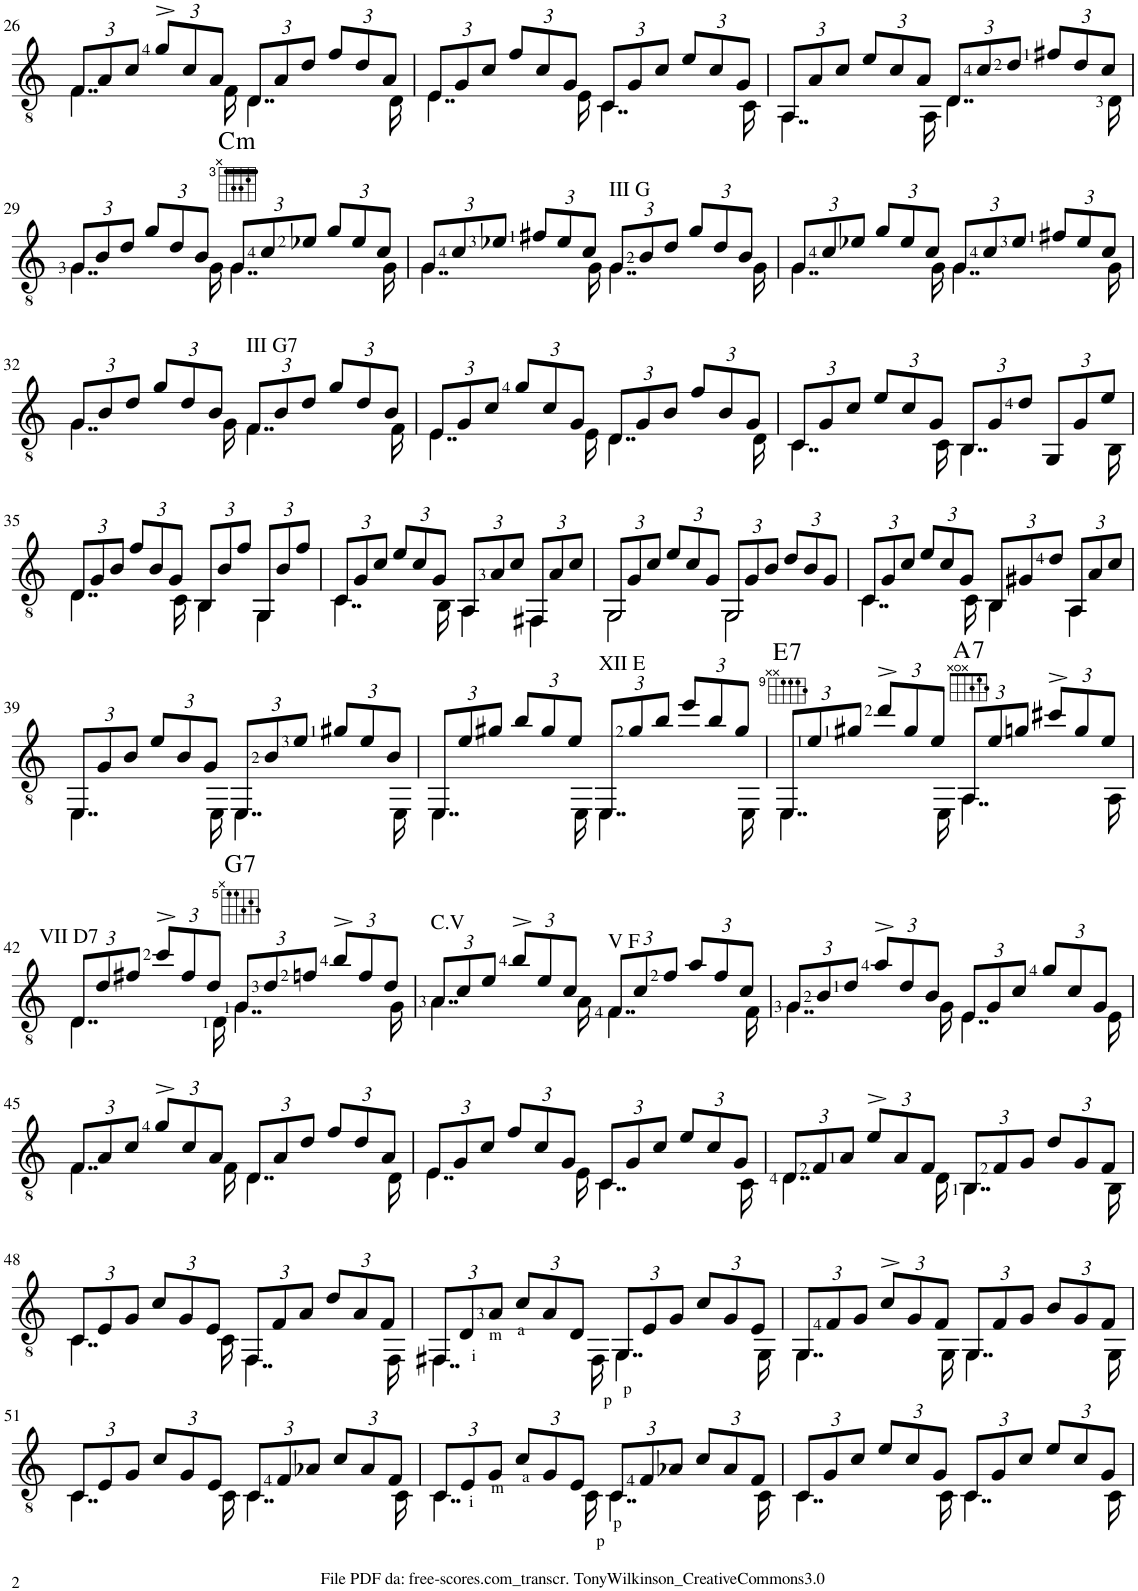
**kern	**harte
*part1	*part1
*staff1	*
*I"Guitar	*
*I'Guit.	*
!!LO:PB:g=z
*clefGv2	*
*k[]	*
*M4/4	*
*Xbrackettup	*
=26	=26
*^	*
12F/L	4..F\	.
12A/	.	.
12c/J	.	.
12g^/L	.	.
12c/	.	.
12A/J	.	.
.	16F\	.
12D/L	4..D\	.
12A/	.	.
12d/J	.	.
12f/L	.	.
12d/	.	.
12A/J	.	.
.	16D\	.
=27	=27	=27
12E/L	4..E\	.
12G/	.	.
12c/J	.	.
12f/L	.	.
12c/	.	.
12G/J	.	.
.	16E\	.
12C/L	4..C\	.
12G/	.	.
12c/J	.	.
12e/L	.	.
12c/	.	.
12G/J	.	.
.	16C\	.
=28	=28	=28
12AA/L	4..AA\	.
12A/	.	.
12c/J	.	.
12e/L	.	.
12c/	.	.
12A/J	.	.
.	16AA\	.
12D/L	4..D\	.
12c/	.	.
12d/J	.	.
12f#X/L	.	.
12d/	.	.
12c/J	.	.
.	16D\	.
!!LO:LB:g=z	!!
=29	=29	=29
12G/L	4..G\	.
12B/	.	.
12d/J	.	.
12g/L	.	.
12d/	.	.
12B/J	.	.
.	16G\	.
!	!	!LO:H:kt=m
12G/L	4..G\	C:min
12c/	.	.
12e-X/J	.	.
12g/L	.	.
12e-/	.	.
12c/J	.	.
.	16G\	.
=30	=30	=30
12G/L	4..G\	.
12c/	.	.
12e-X/J	.	.
12f#X/L	.	.
12e-/	.	.
12c/J	.	.
.	16G\	.
!LO:TX:a:t=III G	!	!
12G/L	4..G\	.
12B/	.	.
12d/J	.	.
12g/L	.	.
12d/	.	.
12B/J	.	.
.	16G\	.
=31	=31	=31
12G/L	4..G\	.
12c/	.	.
12e-X/J	.	.
12g/L	.	.
12e-/	.	.
12c/J	.	.
.	16G\	.
12G/L	4..G\	.
12c/	.	.
12e-/J	.	.
12f#X/L	.	.
12e-/	.	.
12c/J	.	.
.	16G\	.
!!LO:LB:g=z	!!
=32	=32	=32
12G/L	4..G\	.
12B/	.	.
12d/J	.	.
12g/L	.	.
12d/	.	.
12B/J	.	.
.	16G\	.
!LO:TX:a:t=III G7	!	!
12F/L	4..F\	.
12B/	.	.
12d/J	.	.
12g/L	.	.
12d/	.	.
12B/J	.	.
.	16F\	.
=33	=33	=33
12E/L	4..E\	.
12G/	.	.
12c/J	.	.
12g/L	.	.
12c/	.	.
12G/J	.	.
.	16E\	.
12D/L	4..D\	.
12G/	.	.
12B/J	.	.
12f/L	.	.
12B/	.	.
12G/J	.	.
.	16D\	.
=34	=34	=34
12C/L	4..C\	.
12G/	.	.
12c/J	.	.
12e/L	.	.
12c/	.	.
12G/J	.	.
.	16C\	.
12BB/L	4..BB\	.
12G/	.	.
12d/J	.	.
12GG/L	.	.
12G/	.	.
12e/J	.	.
.	16BB\	.
!!LO:LB:g=z	!!
=35	=35	=35
12D/L	4..D\	.
12G/	.	.
12B/J	.	.
12f/L	.	.
12B/	.	.
12G/J	.	.
.	16C\	.
12BB/L	4BB\	.
12B/	.	.
12f/J	.	.
12GG/L	4GG\	.
12B/	.	.
12f/J	.	.
=36	=36	=36
12C/L	4..C\	.
12G/	.	.
12c/J	.	.
12e/L	.	.
12c/	.	.
12G/J	.	.
.	16BB\	.
12AA/L	4AA\	.
12A/	.	.
12c/J	.	.
12FF#X/L	4FF#\	.
12A/	.	.
12c/J	.	.
=37	=37	=37
!LO:N:head=open	!	!
12GG/L	2GG\	.
12G/	.	.
12c/J	.	.
12e/L	.	.
12c/	.	.
12G/J	.	.
!LO:N:head=open	!	!
12GG/L	2GG\	.
12G/	.	.
12B/J	.	.
12d/L	.	.
12B/	.	.
12G/J	.	.
=38	=38	=38
12C/L	4..C\	.
12G/	.	.
12c/J	.	.
12e/L	.	.
12c/	.	.
12G/J	.	.
.	16C\	.
12BB/L	4BB\	.
12G#X/	.	.
12d/J	.	.
12AA/L	4AA\	.
12A/	.	.
12c/J	.	.
!!LO:LB:g=z	!!
=39	=39	=39
12EE/L	4..EE\	.
12G/	.	.
12B/J	.	.
12e/L	.	.
12B/	.	.
12G/J	.	.
.	16EE\	.
12EE/L	4..EE\	.
12B/	.	.
12e/J	.	.
12g#X/L	.	.
12e/	.	.
12B/J	.	.
.	16EE\	.
=40	=40	=40
12EE/L	4..EE\	.
12e/	.	.
12g#X/J	.	.
12b/L	.	.
12g#/	.	.
12e/J	.	.
.	16EE\	.
!LO:TX:a:t=XII E	!	!
12EE/L	4..EE\	.
12g#/	.	.
12b/J	.	.
12ee/L	.	.
12b/	.	.
12g#/J	.	.
.	16EE\	.
=41	=41	=41
!	!	!LO:H:kt=7
12EE/L	4..EE\	E:7
12e/	.	.
12g#X/J	.	.
12dd^/L	.	.
12g#/	.	.
12e/J	.	.
.	16EE\	.
!	!	!LO:H:kt=7
12AA/L	4..AA\	A:7
12e/	.	.
12gn/J	.	.
12cc#X^/L	.	.
12g/	.	.
12e/J	.	.
.	16AA\	.
!!LO:LB:g=z	!!
=42	=42	=42
!LO:TX:a:t=VII D7	!	!
12D/L	4..D\	.
12d/	.	.
12f#X/J	.	.
12cc^/L	.	.
12f#/	.	.
12d/J	.	.
!	!	!LO:H:kt=7
.	16D\	G:7
12G/L	4..G\	.
12d/	.	.
12fn/J	.	.
12b^/L	.	.
12f/	.	.
12d/J	.	.
.	16G\	.
=43	=43	=43
!LO:TX:a:t=C.V	!	!
12A/L	4..A\	.
12c/	.	.
12e/J	.	.
12b^/L	.	.
12e/	.	.
12c/J	.	.
.	16A\	.
!LO:TX:a:t=V F	!	!
12F/L	4..F\	.
12c/	.	.
12f/J	.	.
12a/L	.	.
12f/	.	.
12c/J	.	.
.	16F\	.
=44	=44	=44
12G/L	4..G\	.
12B/	.	.
12d/J	.	.
12a^/L	.	.
12d/	.	.
12B/J	.	.
.	16G\	.
12E/L	4..E\	.
12G/	.	.
12c/J	.	.
12g/L	.	.
12c/	.	.
12G/J	.	.
.	16E\	.
!!LO:LB:g=z	!!
=45	=45	=45
12F/L	4..F\	.
12A/	.	.
12c/J	.	.
12g^/L	.	.
12c/	.	.
12A/J	.	.
.	16F\	.
12D/L	4..D\	.
12A/	.	.
12d/J	.	.
12f/L	.	.
12d/	.	.
12A/J	.	.
.	16D\	.
=46	=46	=46
12E/L	4..E\	.
12G/	.	.
12c/J	.	.
12f/L	.	.
12c/	.	.
12G/J	.	.
.	16E\	.
12C/L	4..C\	.
12G/	.	.
12c/J	.	.
12e/L	.	.
12c/	.	.
12G/J	.	.
.	16C\	.
=47	=47	=47
12D/L	4..D\	.
12F/	.	.
12A/J	.	.
12e^/L	.	.
12A/	.	.
12F/J	.	.
.	16D\	.
12BB/L	4..BB\	.
12F/	.	.
12G/J	.	.
12d/L	.	.
12G/	.	.
12F/J	.	.
.	16BB\	.
!!LO:LB:g=z	!!
=48	=48	=48
12C/L	4..C\	.
12E/	.	.
12G/J	.	.
12c/L	.	.
12G/	.	.
12E/J	.	.
.	16C\	.
12FF/L	4..FF\	.
12F/	.	.
12A/J	.	.
12d/L	.	.
12A/	.	.
12F/J	.	.
.	16FF\	.
=49	=49	=49
12FF#X/L	4..FF#\	.
12D/	.	.
12A/J	.	.
12c/L	.	.
12A/	.	.
12D/J	.	.
.	16FF#\	.
12GG/L	4..GG\	.
12E/	.	.
12G/J	.	.
12c/L	.	.
12G/	.	.
12E/J	.	.
.	16GG\	.
=50	=50	=50
12GG/L	4..GG\	.
12F/	.	.
12G/J	.	.
12c^/L	.	.
12G/	.	.
12F/J	.	.
.	16GG\	.
12GG/L	4..GG\	.
12F/	.	.
12G/J	.	.
12B/L	.	.
12G/	.	.
12F/J	.	.
.	16GG\	.
!!LO:LB:g=z	!!
=51	=51	=51
12C/L	4..C\	.
12E/	.	.
12G/J	.	.
12c/L	.	.
12G/	.	.
12E/J	.	.
.	16C\	.
12C/L	4..C\	.
12F/	.	.
12A-X/J	.	.
12c/L	.	.
12A-/	.	.
12F/J	.	.
.	16C\	.
=52	=52	=52
12C/L	4..C\	.
12E/	.	.
12G/J	.	.
12c/L	.	.
12G/	.	.
12E/J	.	.
.	16C\	.
12C/L	4..C\	.
12F/	.	.
12A-X/J	.	.
12c/L	.	.
12A-/	.	.
12F/J	.	.
.	16C\	.
=53	=53	=53
12C/L	4..C\	.
12G/	.	.
12c/J	.	.
12e/L	.	.
12c/	.	.
12G/J	.	.
.	16C\	.
12C/L	4..C\	.
12G/	.	.
12c/J	.	.
12e/L	.	.
12c/	.	.
12G/J	.	.
.	16C\	.
*v	*v	*
=	=
*-	*-
